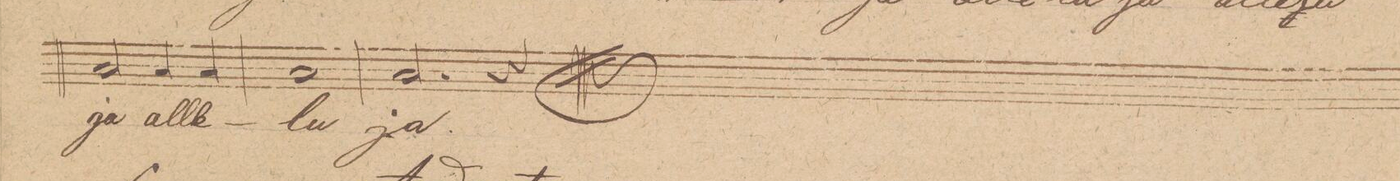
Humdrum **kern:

**kern	**text
*I"Baſso 2do	*
*clefF4	*
*k[]	*
*met(c|)	*
*M2/2	*
2C/	-ja
4C/	al-
4C/	-le-
=88	=88
1C	-lu-
=89	=89
2.C/	-ja
4r	.
==	==
*-	*-
